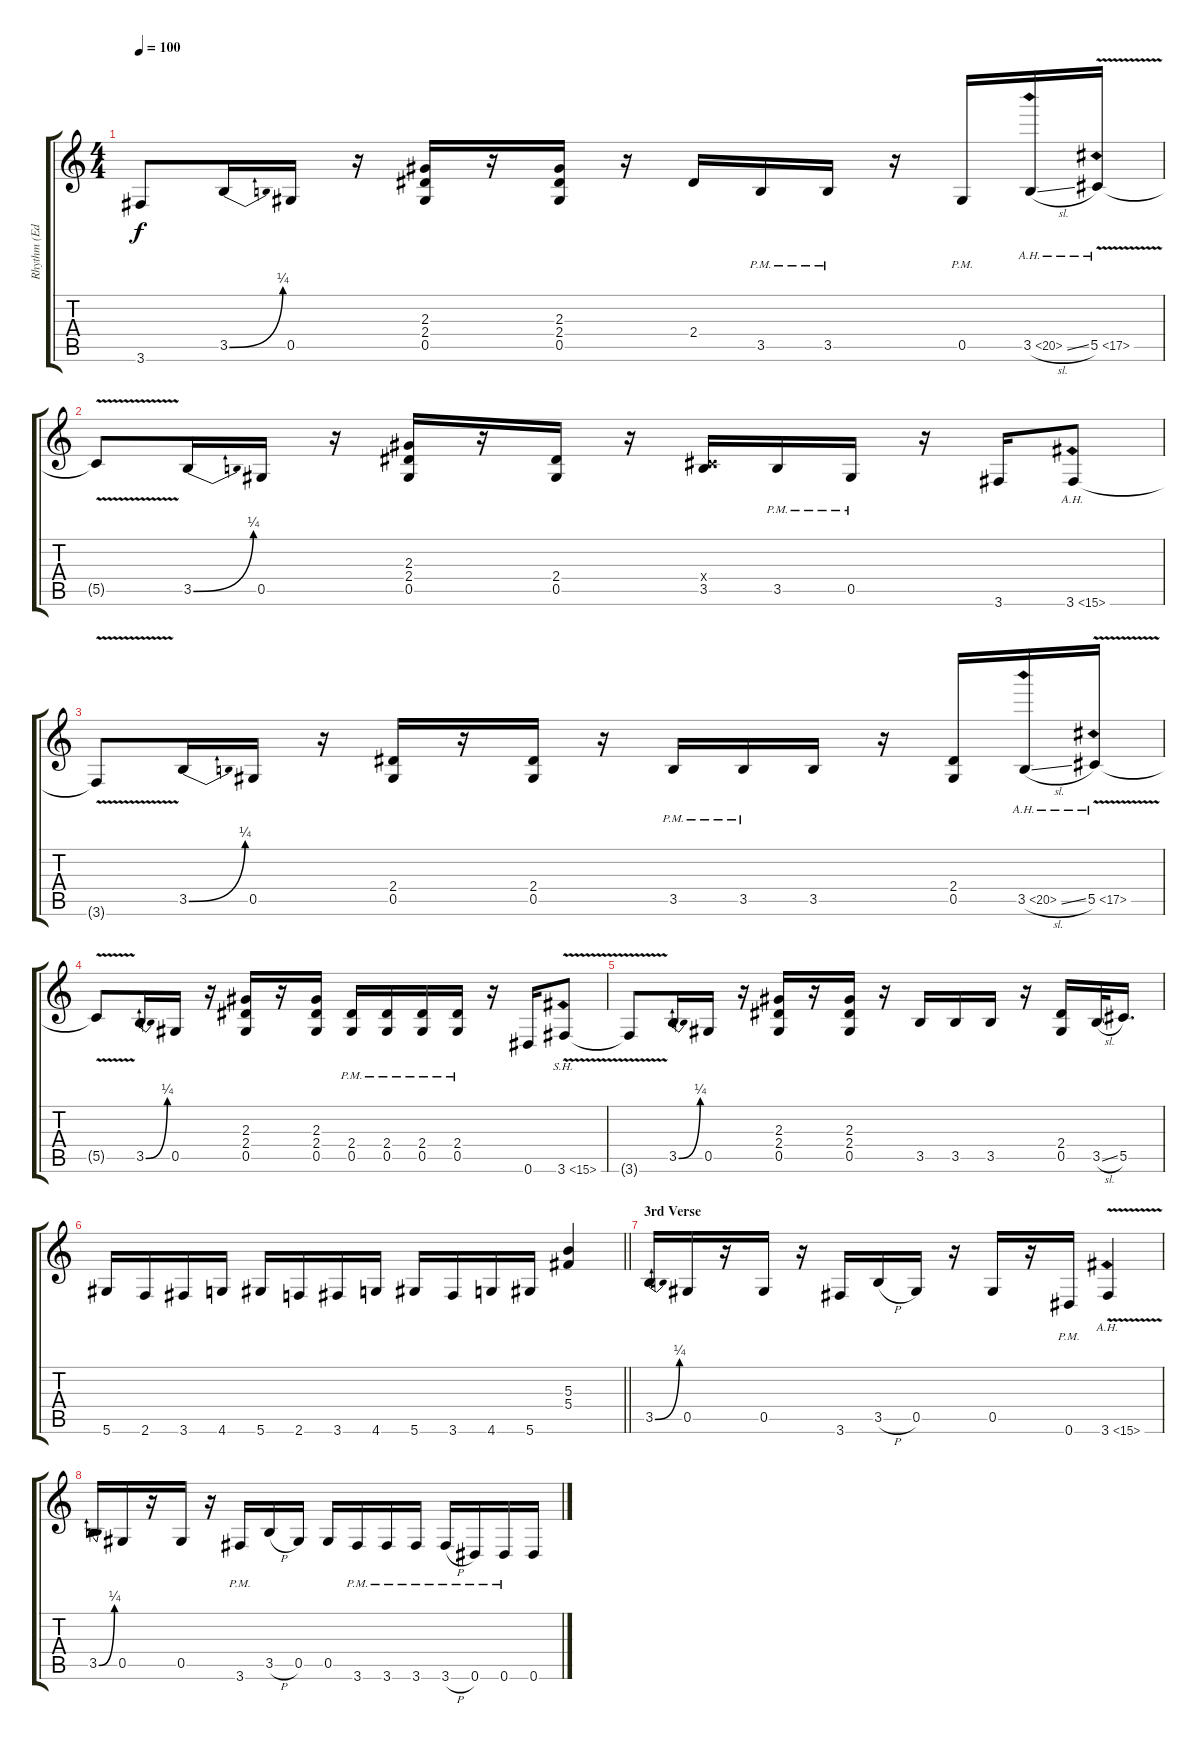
\track ("Rhythm (Eddie Van Halen)" "Rhythm (Ed") {instrument distortionguitar}
\staff {score tabs}
\tuning (Eb4 Bb3 Gb3 Db3 Ab2 Eb2) {hide}
\ts (4 4)
\tempo 100
\clef g2
\ks c
3.6{t}.8{dy f} 3.5{be (bend 0 0 60 1)}.16 0.5.16 r.16 (2.3 2.4 0.5).16 r.16 (2.3 2.4 0.5).16 r.16 2.4.16 3.5{pm}.16 3.5{pm}.16 r.16 0.5{pm}.16 3.5{ah 17 sl}.16 5.5{ah 12 v}.16 |
5.5{t}.8 3.5{be (bend 0 0 60 1)}.16 0.5.16 r.16 (2.3 2.4 0.5).16 r.16 (2.4 0.5).16 r.16 (0.4{x} 3.5).16 3.5{pm}.16 0.5{pm}.16 r.16 3.6.16 3.6{ah 12}.8 |
3.6{v t}.8 3.5{be (bend 0 0 60 1)}.16 0.5.16 r.16 (2.4 0.5).16 r.16 (2.4 0.5).16 r.16 3.5{pm}.16 3.5{pm}.16 3.5.16 r.16 (2.4 0.5).16 3.5{ah 17 sl}.16 5.5{ah 12 v}.16 |
5.5{t}.8 3.5{be (bend 0 0 60 1)}.16 0.5.16 r.16 (2.3 2.4 0.5).16 r.16 (2.3 2.4 0.5).16 (2.4{pm} 0.5{pm}).16 (2.4{pm} 0.5{pm}).16 (2.4{pm} 0.5{pm}).16 (2.4{pm} 0.5{pm}).16 r.16 0.6.16 3.6{sh 12 v}.8 |
3.6{t}.8 3.5{be (bend 0 0 60 1)}.16 0.5.16 r.16 (2.3 2.4 0.5).16 r.16 (2.3 2.4 0.5).16 r.16 3.5.16 3.5.16 3.5.16 r.16 (2.4 0.5).16 3.5{sl}.32 5.5.16{d} |
\barLineRight lightlight
5.6.16 2.6.16 3.6.16 4.6.16 5.6.16 2.6.16 3.6.16 4.6.16 5.6.16 3.6.16 4.6.16 5.6.16 (5.3 5.4).4 |
\section ("" "3rd Verse")
3.5{be (bend 0 0 60 1)}.16 0.5.16 r.16 0.5.16 r.16 3.6.16 3.5{h}.16 0.5.16 r.16 0.5.16 r.16 0.6{pm}.16 3.6{ah 12 v}.4 |
3.5{be (bend 0 0 60 1)}.16 0.5.16 r.16 0.5.16 r.16 3.6{pm}.16 3.5{h}.16 0.5.16 0.5.16 3.6{pm}.16 3.6{pm}.16 3.6{pm}.16 3.6{h pm}.16 0.6{pm}.16 0.6{pm}.16 0.6.16
